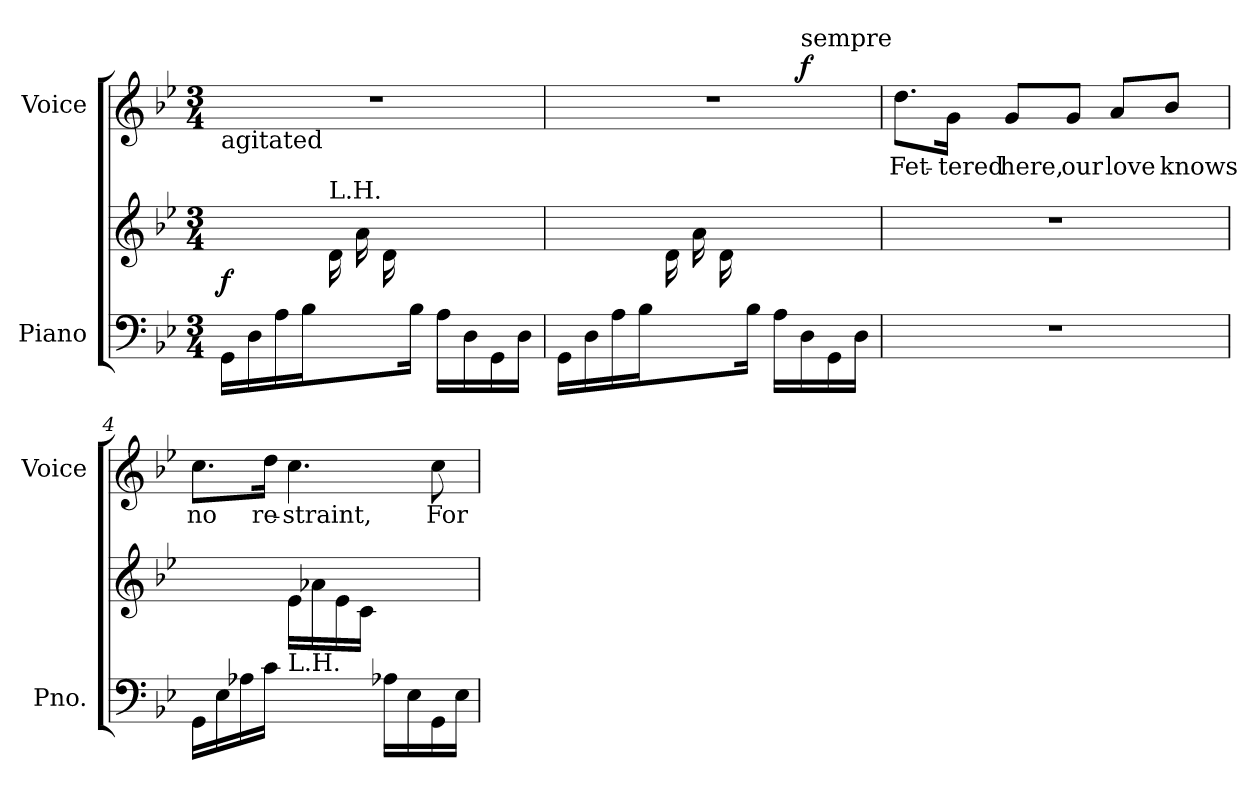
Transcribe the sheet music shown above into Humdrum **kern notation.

**kern	**kern	**dynam	**kern	**text	**dynam
*part2	*part2	*part2	*part1	*part1	*part1
*staff3	*staff2	*staff2/3	*staff1	*staff1	*staff1
*I"Piano	*	*	*I"Voice	*	*
*I'Pno.	*	*	*I'Voice	*	*
!!LO:PB:g=z
*clefF4	*clefG2	*	*clefG2	*	*
*k[b-e-]	*k[b-e-]	*	*k[b-e-]	*	*
*B-:	*B-:	*	*B-:	*	*
*M3/4	*M3/4	*	*M3/4	*	*
=1	=1	=1	=1	=1	=1
!	!	!	!LO:TX:b:t=agitated	!	!
!	!LO:TX:b:t=sempre	!	!	!	!
!	!LO:N:vis=1	!	!LO:N:vis=1	!	!
*	*^	*	*	*	*
16GGi\LL	2.ryy	4ryy	f	2.r	.	.
16Di\	.	.	.	.	.	.
16Ai\	.	.	.	.	.	.
16B-i\JJ	.	.	.	.	.	.
!	!	!LO:TX:a:t=L.H.	!	!	!	!
8.ryy	.	16di\LL	.	.	.	.
.	.	16ai\	.	.	.	.
.	.	16di\	.	.	.	.
16B-i/JJ	.	4ryy	.	.	.	.
16Ai\LL	.	.	.	.	.	.
16Di\	.	.	.	.	.	.
16GGi\	.	.	.	.	.	.
16Di\JJ	.	16ryy	.	.	.	.
=2	=2	=2	=2	=2	=2	=2
!	!LO:N:vis=1	!	!	!LO:N:vis=1	!	!
*	*	*	*	*^	*	*
16GGi\LL	2.ryy	4ryy	.	2.r	2ryy	.	.
16Di\	.	.	.	.	.	.	.
16Ai\	.	.	.	.	.	.	.
16B-i\JJ	.	.	.	.	.	.	.
8.ryy	.	16di\LL	.	.	.	.	.
.	.	16ai\	.	.	.	.	.
.	.	16di\	.	.	.	.	.
16B-i/JJ	.	4ryy	.	.	.	.	.
16Ai\LL	.	.	.	.	16ryy	.	.
!	!	!	!	!	!LO:TX:a:t=sempre	!	!
16Di\	.	.	.	.	8.ryy	.	f
16GGi\	.	.	.	.	.	.	.
16Di\JJ	.	16ryy	.	.	.	.	.
=3	=3	=3	=3	=3	=3	=3	=3
!LO:N:vis=1	!LO:N:vis=1	!	!	!	!	!	!
*	*v	*v	*	*	*	*	*
*	*	*	*v	*v	*	*
*	*^	*	*^	*	*
!	!	!	!	!	!	!LO:LY:b:color=#000000	!
*	*v	*v	*	*	*	*	*
*	*	*	*v	*v	*	*
2.r	2.r	.	8.ddi\L	Fet-	.
!	!	!	!	!LO:LY:b:color=#000000	!
.	.	.	16gi\Jk	-tered	.
!	!	!	!	!LO:LY:b:color=#000000	!
.	.	.	8gi/L	here,	.
!	!	!	!	!LO:LY:b:color=#000000	!
.	.	.	8gi/J	our	.
!	!	!	!	!LO:LY:b:color=#000000	!
.	.	.	8ai/L	love	.
!	!	!	!	!LO:LY:b:color=#000000	!
.	.	.	8b-i/J	knows	.
!!LO:LB:g=z
=4	=4	=4	=4	=4	=4
!	!LO:N:vis=1	!	!	!	!
*	*^	*	*	*	*
!	!	!	!	!	!LO:LY:b:color=#000000	!
16GGi\LL	2.ryy	4ryy	.	8.cci\L	no	.
16E-i\	.	.	.	.	.	.
16A-Xi\	.	.	.	.	.	.
!	!	!	!	!	!LO:LY:b:color=#000000	!
16ci\JJ	.	.	.	16ddi\Jk	re-	.
!LO:TX:a:t=L.H.	!	!	!	!	!	!
!	!	!	!	!	!LO:LY:b:color=#000000	!
4ryy	.	16e-i/LL	.	4.cci\	-straint,	.
.	.	16a-Xi\	.	.	.	.
.	.	16e-i\	.	.	.	.
.	.	16ci\JJ	.	.	.	.
16A-Xi\LL	.	4ryy	.	.	.	.
16E-i\	.	.	.	.	.	.
!	!	!	!	!	!LO:LY:b:color=#000000	!
16GGi\	.	.	.	8cci\	For	.
16E-i\JJ	.	.	.	.	.	.
*	*v	*v	*	*	*	*
=	=	=	=	=	=
*-	*-	*-	*-	*-	*-
